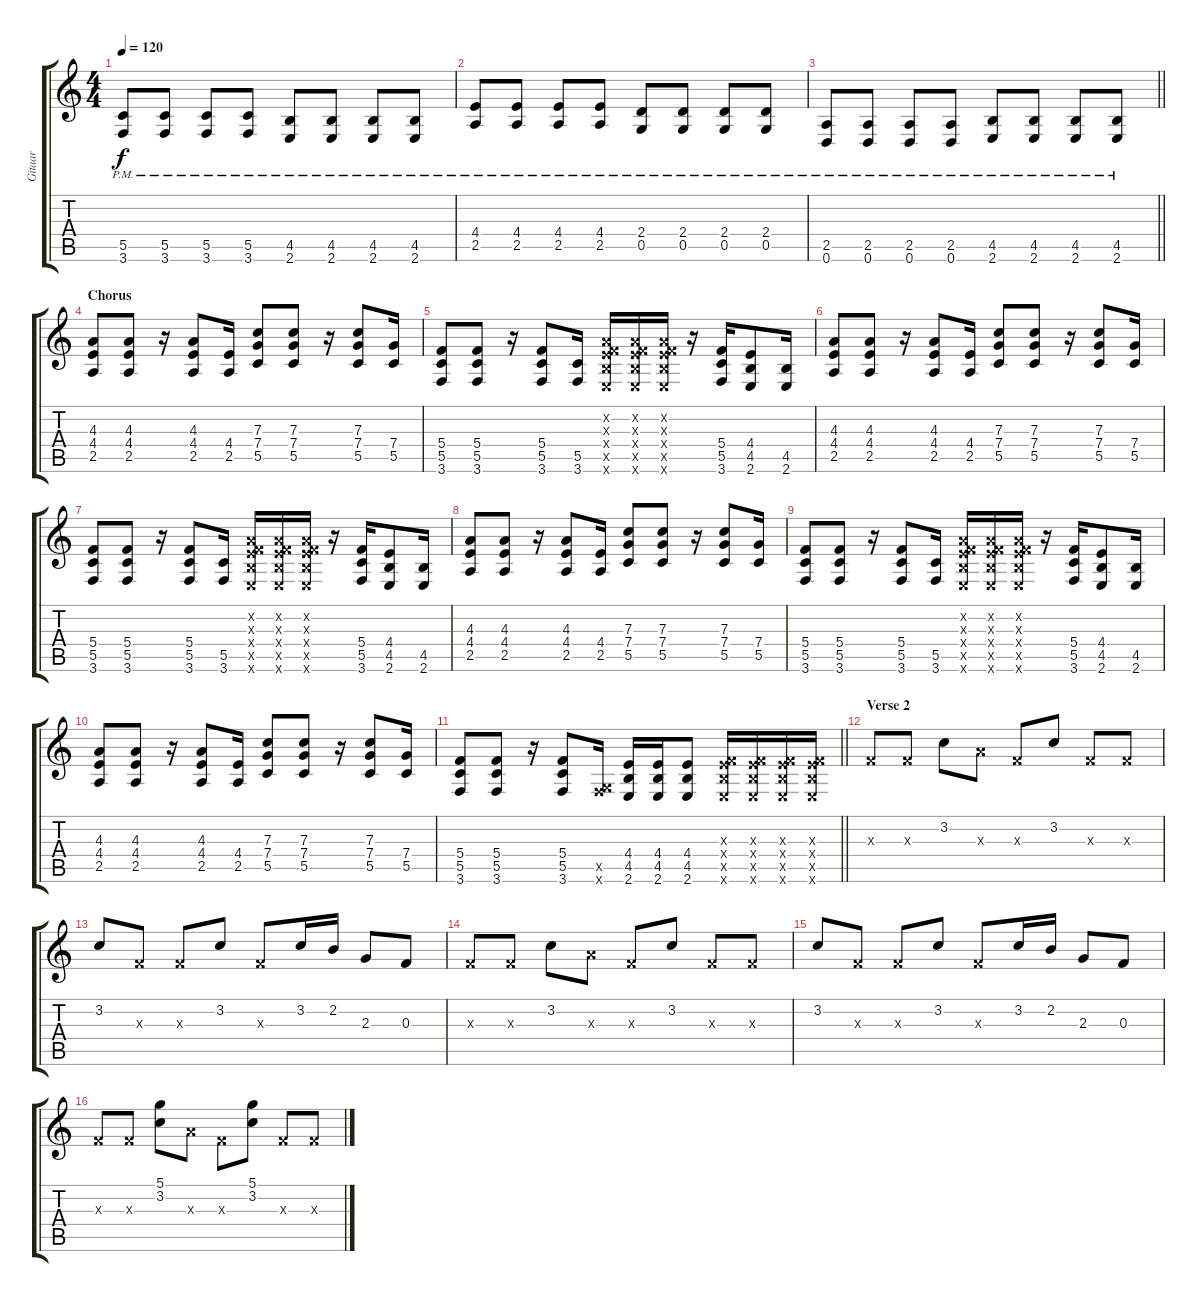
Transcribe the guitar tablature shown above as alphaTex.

\track ("Gitaar" "Gitaar") {instrument distortionguitar}
\staff {score tabs}
\tuning (D4 A3 F3 C3 G2 D2) {hide}
\ts (4 4)
\tempo 120
\clef g2
\ks c
(5.5{pm} 3.6{pm}).8{dy f} (5.5{pm} 3.6{pm}).8 (5.5{pm} 3.6{pm}).8 (5.5{pm} 3.6{pm}).8 (4.5{pm} 2.6{pm}).8 (4.5{pm} 2.6{pm}).8 (4.5{pm} 2.6{pm}).8 (4.5{pm} 2.6{pm}).8 |
(4.4{pm} 2.5{pm}).8 (4.4{pm} 2.5{pm}).8 (4.4{pm} 2.5{pm}).8 (4.4{pm} 2.5{pm}).8 (2.4{pm} 0.5{pm}).8 (2.4{pm} 0.5{pm}).8 (2.4{pm} 0.5{pm}).8 (2.4{pm} 0.5{pm}).8 |
\barLineRight lightlight
(2.5{pm} 0.6{pm}).8 (2.5{pm} 0.6{pm}).8 (2.5{pm} 0.6{pm}).8 (2.5{pm} 0.6{pm}).8 (4.5{pm} 2.6{pm}).8 (4.5{pm} 2.6{pm}).8 (4.5{pm} 2.6{pm}).8 (4.5{pm} 2.6{pm}).8 |
\section ("" "Chorus")
(4.3 4.4 2.5).8 (4.3 4.4 2.5).8 r.16 (4.3 4.4 2.5).8 (4.4 2.5).16 (7.3 7.4 5.5).8 (7.3 7.4 5.5).8 r.16 (7.3 7.4 5.5).8 (7.4 5.5).16 |
(5.4 5.5 3.6).8 (5.4 5.5 3.6).8 r.16 (5.4 5.5 3.6).8 (5.5 3.6).16 (0.2{x} 0.3{x} 4.4{x} 4.5{x} 2.6{x}).16 (0.2{x} 0.3{x} 4.4{x} 4.5{x} 2.6{x}).16 (0.2{x} 0.3{x} 4.4{x} 4.5{x} 2.6{x}).16 r.16 (5.4 5.5 3.6).16 (4.4 4.5 2.6).8 (4.5 2.6).16 |
(4.3 4.4 2.5).8 (4.3 4.4 2.5).8 r.16 (4.3 4.4 2.5).8 (4.4 2.5).16 (7.3 7.4 5.5).8 (7.3 7.4 5.5).8 r.16 (7.3 7.4 5.5).8 (7.4 5.5).16 |
(5.4 5.5 3.6).8 (5.4 5.5 3.6).8 r.16 (5.4 5.5 3.6).8 (5.5 3.6).16 (0.2{x} 0.3{x} 4.4{x} 4.5{x} 2.6{x}).16 (0.2{x} 0.3{x} 4.4{x} 4.5{x} 2.6{x}).16 (0.2{x} 0.3{x} 4.4{x} 4.5{x} 2.6{x}).16 r.16 (5.4 5.5 3.6).16 (4.4 4.5 2.6).8 (4.5 2.6).16 |
(4.3 4.4 2.5).8 (4.3 4.4 2.5).8 r.16 (4.3 4.4 2.5).8 (4.4 2.5).16 (7.3 7.4 5.5).8 (7.3 7.4 5.5).8 r.16 (7.3 7.4 5.5).8 (7.4 5.5).16 |
(5.4 5.5 3.6).8 (5.4 5.5 3.6).8 r.16 (5.4 5.5 3.6).8 (5.5 3.6).16 (0.2{x} 0.3{x} 4.4{x} 4.5{x} 2.6{x}).16 (0.2{x} 0.3{x} 4.4{x} 4.5{x} 2.6{x}).16 (0.2{x} 0.3{x} 4.4{x} 4.5{x} 2.6{x}).16 r.16 (5.4 5.5 3.6).16 (4.4 4.5 2.6).8 (4.5 2.6).16 |
(4.3 4.4 2.5).8 (4.3 4.4 2.5).8 r.16 (4.3 4.4 2.5).8 (4.4 2.5).16 (7.3 7.4 5.5).8 (7.3 7.4 5.5).8 r.16 (7.3 7.4 5.5).8 (7.4 5.5).16 |
\barLineRight lightlight
(5.4 5.5 3.6).8 (5.4 5.5 3.6).8 r.16 (5.4 5.5 3.6).8 (0.5{x} 3.6{x}).16 (4.4 4.5 2.6).16 (4.4 4.5 2.6).16 (4.4 4.5 2.6).8 (0.3{x} 4.4{x} 4.5{x} 2.6{x}).16 (0.3{x} 4.4{x} 4.5{x} 2.6{x}).16 (0.3{x} 4.4{x} 4.5{x} 2.6{x}).16 (0.3{x} 4.4{x} 4.5{x} 2.6{x}).16 |
\section ("" "Verse 2")
0.3{x}.8{volume 10} 0.3{x}.8 3.2.8 4.3{x}.8 0.3{x}.8 3.2.8 0.3{x}.8 0.3{x}.8 |
3.2.8 0.3{x}.8 0.3{x}.8 3.2.8 0.3{x}.8 3.2.16 2.2.16 2.3.8 0.3.8 |
0.3{x}.8 0.3{x}.8 3.2.8 4.3{x}.8 0.3{x}.8 3.2.8 0.3{x}.8 0.3{x}.8 |
3.2.8 0.3{x}.8 0.3{x}.8 3.2.8 0.3{x}.8 3.2.16 2.2.16 2.3.8 0.3.8 |
0.3{x}.8 0.3{x}.8 (5.1 3.2).8 4.3{x}.8 0.3{x}.8 (5.1 3.2).8 0.3{x}.8 0.3{x}.8
